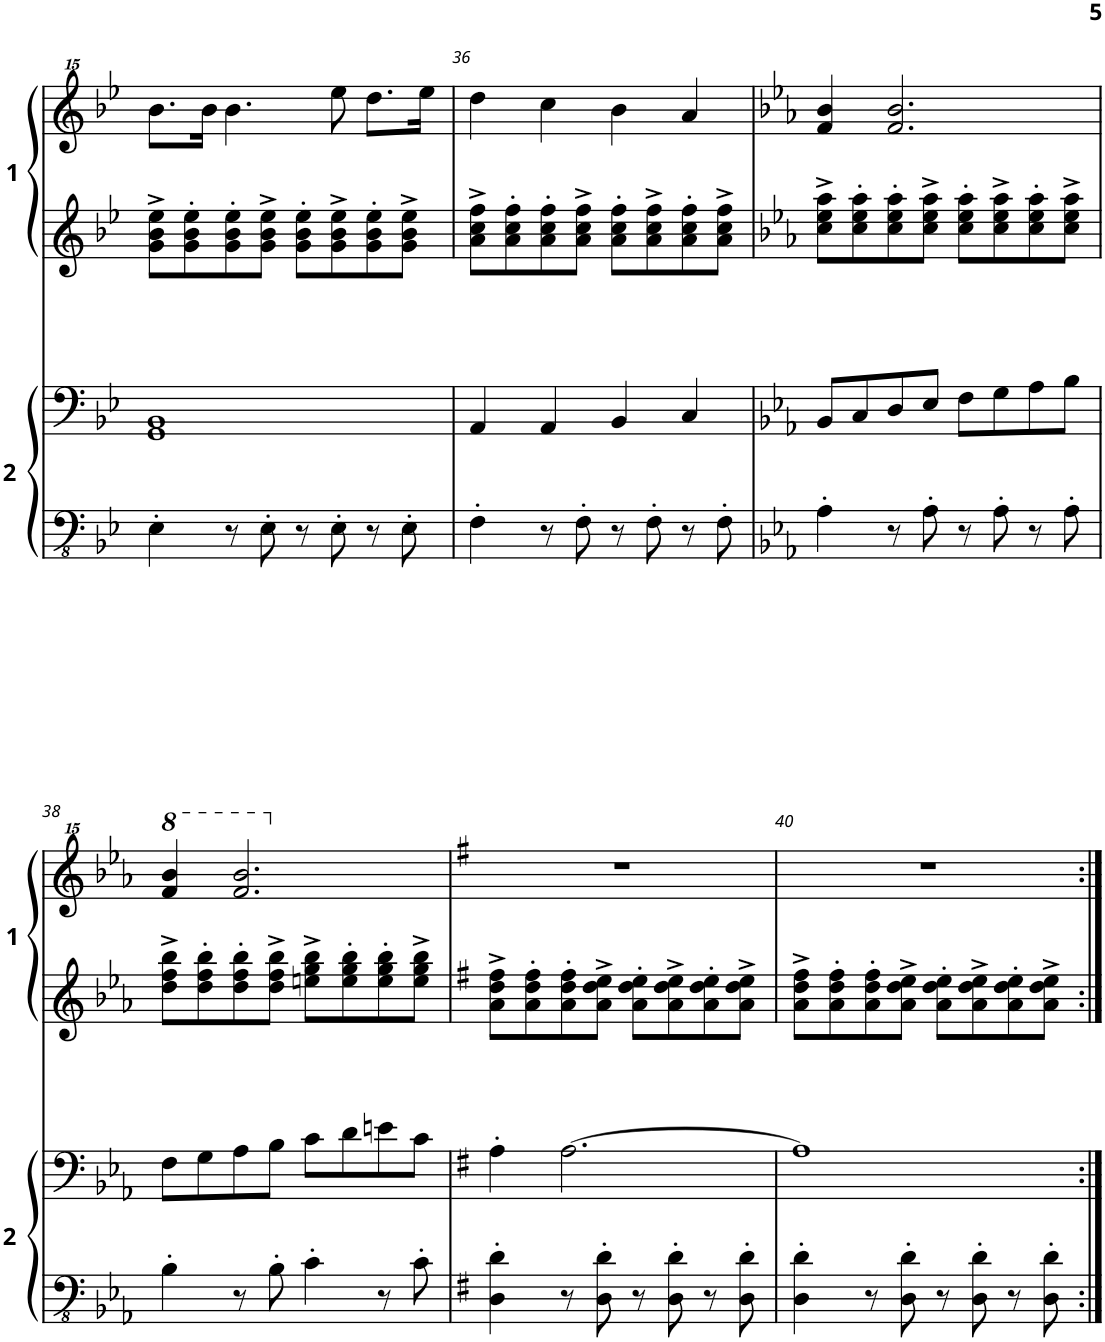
**kern	**kern	**kern	**kern
*part2	*part2	*part1	*part1
*staff4	*staff3	*staff2	*staff1
*I"Player 2	*	*I"Player 1	*
!!LO:PB:g=z
*clefFv4	*clefF4	*clefG2	*clefG^^2
*k[b-e-]	*k[b-e-]	*k[b-e-]	*k[b-e-]
*M4/4	*M4/4	*M4/4	*M4/4
=35	=35	=35	=35
4EE-'\	1GG 1BB-	8g\^ 8b-\^ 8ee-\^L	8.bbb-\L
.	.	8g\' 8b-\' 8ee-\'	.
.	.	.	16bbb-\Jk
8r	.	8g\' 8b-\' 8ee-\'	4.bbb-\
8EE-'\	.	8g\^ 8b-\^ 8ee-\^J	.
8r	.	8g\' 8b-\' 8ee-\'L	.
8EE-'\	.	8g\^ 8b-\^ 8ee-\^	8eeee-\
8r	.	8g\' 8b-\' 8ee-\'	8.dddd\L
8EE-'\	.	8g\^ 8b-\^ 8ee-\^J	.
.	.	.	16eeee-\Jk
=36	=36	=36	=36
4FF'\	4AA/	8a\^ 8cc\^ 8ff\^L	4dddd\
.	.	8a\' 8cc\' 8ff\'	.
8r	4AA/	8a\' 8cc\' 8ff\'	4cccc\
8FF'\	.	8a\^ 8cc\^ 8ff\^J	.
8r	4BB-/	8a\' 8cc\' 8ff\'L	4bbb-\
8FF'\	.	8a\^ 8cc\^ 8ff\^	.
8r	4C/	8a\' 8cc\' 8ff\'	4aaa/
8FF'\	.	8a\^ 8cc\^ 8ff\^J	.
=37	=37	=37	=37
*k[b-e-a-]	*k[b-e-a-]	*k[b-e-a-]	*k[b-e-a-]
4AA-'\	8BB-/L	8cc\^ 8ee-\^ 8aa-\^L	4fff/ 4bbb-/
.	8C/	8cc\' 8ee-\' 8aa-\'	.
8r	8D/	8cc\' 8ee-\' 8aa-\'	2.fff/ 2.bbb-/
8AA-'\	8E-/J	8cc\^ 8ee-\^ 8aa-\^J	.
8r	8F\L	8cc\' 8ee-\' 8aa-\'L	.
8AA-'\	8G\	8cc\^ 8ee-\^ 8aa-\^	.
8r	8A-\	8cc\' 8ee-\' 8aa-\'	.
8AA-'\	8B-\J	8cc\^ 8ee-\^ 8aa-\^J	.
!!LO:LB:g=z
=38	=38	=38	=38
*	*	*	*8va
4BB-'\	8F\L	8dd\^ 8ff\^ 8bb-\^L	4ffff/ 4bbbb-/
.	8G\	8dd\' 8ff\' 8bb-\'	.
8r	8A-\	8dd\' 8ff\' 8bb-\'	2.ffff/ 2.bbbb-/
8BB-'\	8B-\J	8dd\^ 8ff\^ 8bb-\^J	.
4C'\	8c\L	8een\^ 8gg\^ 8bb-\^L	.
.	8d\	8ee\' 8gg\' 8bb-\'	.
8r	8en\	8ee\' 8gg\' 8bb-\'	.
8C'\	8c\J	8ee\^ 8gg\^ 8bb-\^J	.
=39	=39	=39	=39
*k[f#]	*k[f#]	*k[f#]	*k[f#]
*	*	*	*X8va
4DD\' 4D\'	4A'\	8a\^ 8dd\^ 8ff#\^L	1r
.	.	8a\' 8dd\' 8ff#\'	.
8r	[2.A\	8a\' 8dd\' 8ff#\'	.
8DD\' 8D\'	.	8a\^ 8dd\^ 8ee\^J	.
8r	.	8a\' 8dd\' 8ee\'L	.
8DD\' 8D\'	.	8a\^ 8dd\^ 8ee\^	.
8r	.	8a\' 8dd\' 8ee\'	.
8DD\' 8D\'	.	8a\^ 8dd\^ 8ee\^J	.
=40	=40	=40	=40
4DD\' 4D\'	1A]	8a\^ 8dd\^ 8ff#\^L	1r
.	.	8a\' 8dd\' 8ff#\'	.
8r	.	8a\' 8dd\' 8ff#\'	.
8DD\' 8D\'	.	8a\^ 8dd\^ 8ee\^J	.
8r	.	8a\' 8dd\' 8ee\'L	.
8DD\' 8D\'	.	8a\^ 8dd\^ 8ee\^	.
8r	.	8a\' 8dd\' 8ee\'	.
8DD\' 8D\'	.	8a\^ 8dd\^ 8ee\^J	.
=:|!	=:|!	=:|!	=:|!
*-	*-	*-	*-
